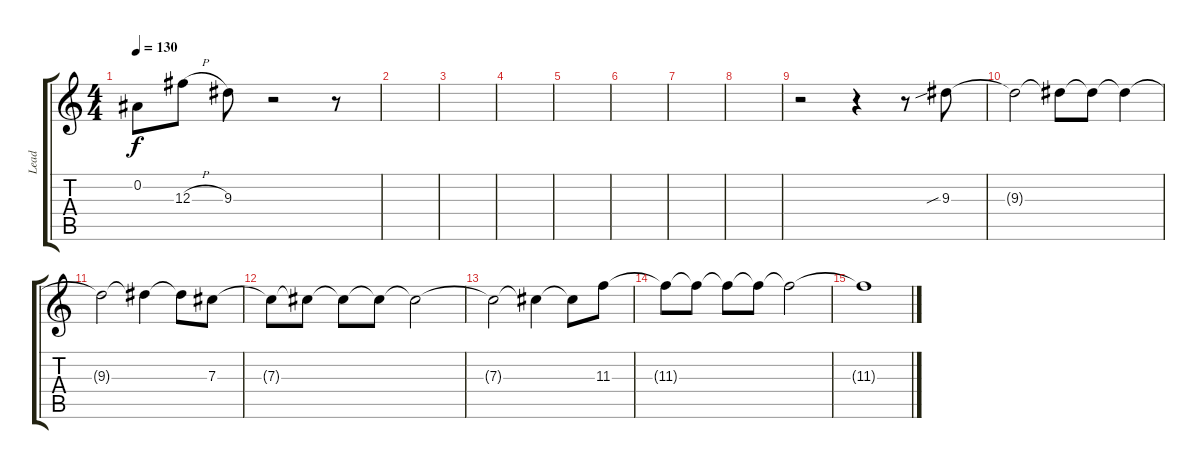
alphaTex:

\track ("Lead" "Lead") {instrument distortionguitar}
\staff {score tabs}
\tuning (Eb4 Bb3 Gb3 Db3 Ab2 Eb2) {hide}
\ts (4 4)
\tempo 130
\clef g2
\ks c
0.2.8{dy f} 12.3{h}.8 9.3.8 r.2 r.8 |
|
|
|
|
|
|
|
r.2 r.4 r.8 9.3{sib}.8 |
9.3{t}.2 9.3{t}.8 9.3{t}.8 9.3{t}.4 |
9.3{t}.2 9.3{t}.4 9.3{t}.8 7.3.8 |
7.3{t}.8 7.3{t}.8 7.3{t}.8 7.3{t}.8 7.3{t}.2 |
7.3{t}.2 7.3{t}.4 7.3{t}.8 11.3.8 |
11.3{t}.8 11.3{t}.8 11.3{t}.8 11.3{t}.8 11.3{t}.2 |
11.3{t}.1
